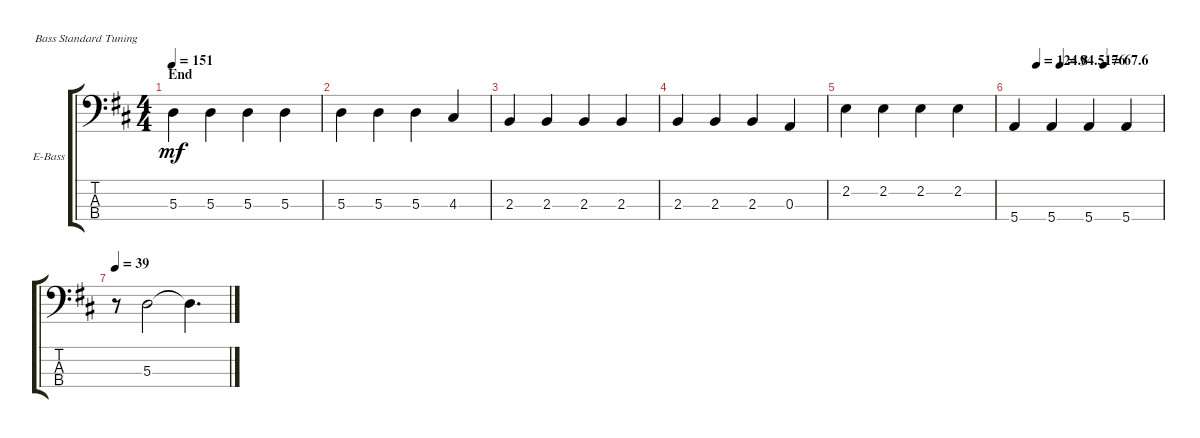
\defaultSystemsLayout 4
\bracketExtendMode groupsimilarinstruments
\firstSystemTrackNameOrientation horizontal
\otherSystemsTrackNameOrientation horizontal
\track ("Electric Bass" "E-Bass") {instrument electricbassfinger}
\staff {score tabs}
\tuning (G2 D2 A1 E1)
\ts (4 4)
\section ("" "End")
\tempo 151
\clef f4
\ks d
5.3.4{dy mf} 5.3.4 5.3.4 5.3.4 |
5.3.4 5.3.4 5.3.4 4.3.4 |
2.3.4 2.3.4 2.3.4 2.3.4 |
2.3.4 2.3.4 2.3.4 0.3.4 |
2.2.4 2.2.4 2.2.4 2.2.4 |
\tempo (124.8 0.156863)
\tempo (94.5176 0.313726)
\tempo (67.6 0.607843)
5.4.4 5.4.4 5.4.4 5.4.4 |
\tempo 39
r.8 5.3.2 5.3{t}.4{d}
